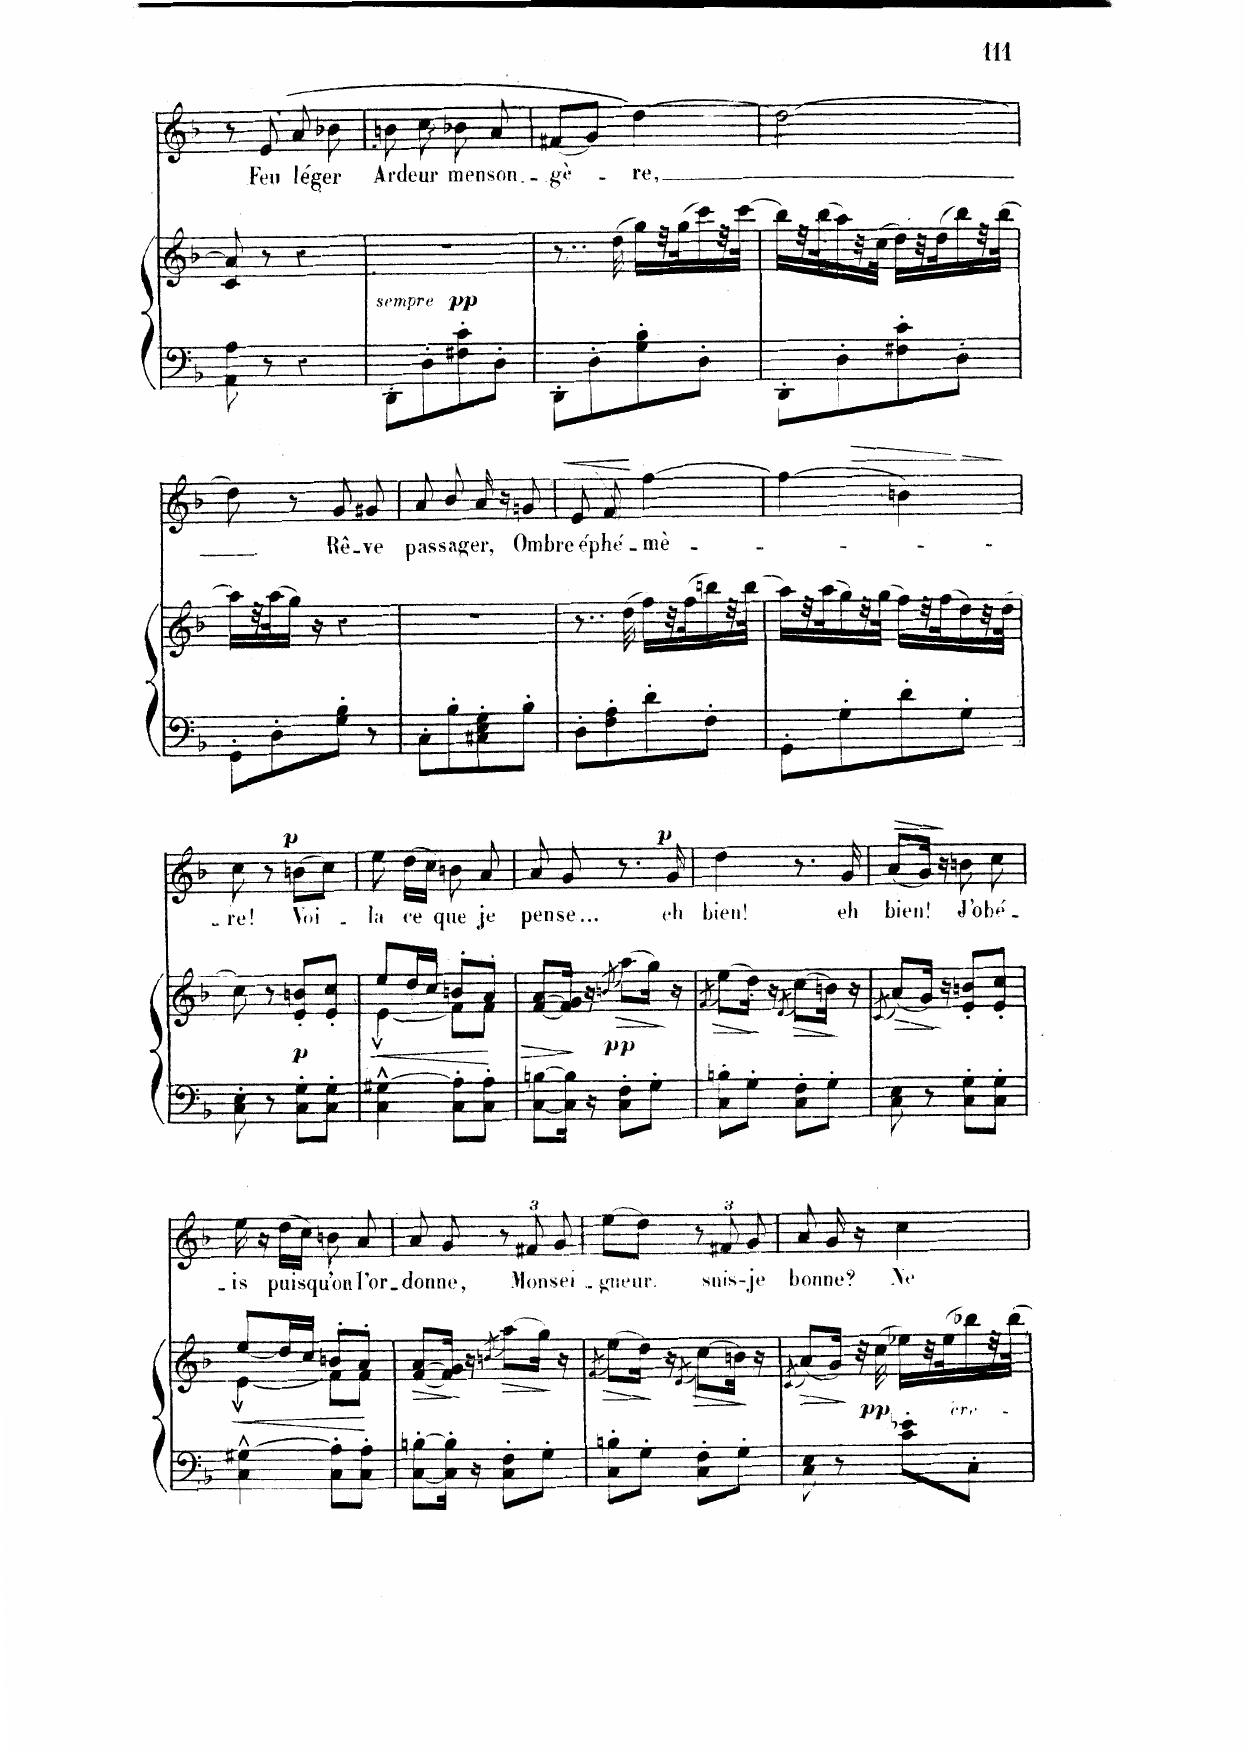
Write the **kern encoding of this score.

**kern	**kern	**dynam	**kern	**text	**dynam
*part2	*part2	*part2	*part1	*part1	*part1
*staff3	*staff2	*staff2/3	*staff1	*staff1	*staff1
*I"Piano	*	*	*I"Chant Voice	*	*
*I'Pno	*	*	*	*	*
*clefF4	*clefG2	*	*clefG2	*	*
*k[b-]	*k[b-]	*	*k[b-]	*	*
*M2/4	*M2/4	*	*M2/4	*	*
=74	=74	=74	=74	=74	=74
8AA\ 8A\	8c/ 8a/	.	8r	.	.
8r	8r	.	(8e/	Feu	.
4r	4r	.	8a/	lé-	.
.	.	.	8b-X\	-ger,	.
=75	=75	=75	=75	=75	=75
!	!	!LO:DY:b	!	!	!
!	!	!LO:DY:n=1:b	!	!	!
8DD'\L	2r	other-dynamics pp	8bn\	Ar-	.
8D'\	.	.	8cc\	-deur	.
8F#X\' 8c\'	.	.	8b-X\	men-	.
8D'\J	.	.	8a/	-son-	.
=76	=76	=76	=76	=76	=76
8DD'>\L	8..r	.	(8f#X/L	-gè-	.
8D'>\	.	.	8g/J)	.	.
.	(32dd\	.	.	.	.
8G\'> 8B-\'>	16gg\LL)	.	[4dd\)	-re,	.
.	32r	.	.	.	.
.	(32gg\J	.	.	.	.
8D'>\J	16ccc\)	.	.	.	.
.	32r	.	.	.	.
.	(32ccc\JJJ	.	.	.	.
=77	=77	=77	=77	=77	=77
8DD'>\L	16bb-\LL)	.	2dd\_	.	.
.	32r	.	.	.	.
.	(32bb-\J	.	.	.	.
8D'>\	16aa\)	.	.	.	.
.	32r	.	.	.	.
.	(32cc\JJJ	.	.	.	.
8F#X\'> 8c\'>	16dd\LL)	.	.	.	.
.	32r	.	.	.	.
.	(32dd\J	.	.	.	.
8D'>\J	16bb-\)	.	.	.	.
.	32r	.	.	.	.
.	(32bb-\JJJ	.	.	.	.
=78	=78	=78	=78	=78	=78
8GG'\L	16aa\LL)	.	4dd\]	.	.
.	32r	.	.	.	.
.	(32aa\J	.	.	.	.
8D'\	16gg\JJ)	.	.	.	.
.	16r	.	.	.	.
8G\' 8B-\'J	4r	.	8g/	Rê-	.
8r	.	.	8g#X/	-ve	.
=79	=79	=79	=79	=79	=79
8C'\L	2r	.	8a/	pas-	.
8B-'\	.	.	8b-/	-sa-	.
8C#X\' 8E\' 8G\'	.	.	16a/	-ger,	.
.	.	.	16r	.	.
8B-'\J	.	.	8gn/	Om-	.
=80	=80	=80	=80	=80	=80
!	!	!	!	!	!LO:HP:b
8D'\L	8..r	.	8e/	bre é	<
8F\' 8A\'	.	.	8f/	-phé-	.
.	(32dd\	.	.	.	.
8d'\	16ff\LL)	.	[4ff\	-mè-	[
.	32r	.	.	.	.
.	(32ff\J	.	.	.	.
8F'\J	16bbn\)	.	.	.	.
.	32r	.	.	.	.
.	(32bb\JJJ	.	.	.	.
=81	=81	=81	=81	=81	=81
!	!	!	!	!	!LO:HP:b
8GG'\L	16aa\LL)	.	(4ff\]	.	>
.	32r	.	.	.	.
.	(32aa\J	.	.	.	.
8G'\	16gg\)	.	.	.	.
.	32r	.	.	.	.
.	(32gg\JJJ	.	.	.	.
8d'\	16ff\LL)	.	4bn\)	.	.
.	32r	.	.	.	.
.	(32ff\J	.	.	.	.
8G'\J	16dd\)	.	.	.	.
.	32r	.	.	.	.
.	(32dd\JJJ	.	.	.	.
.	.	.	.	.	]
=82	=82	=82	=82	=82	=82
8C\' 8E\'	8cc\)	.	8cc\	-– re!	.
8r	8r	.	8r	.	.
!	!	!LO:DY:b	!	!	!LO:DY:a
8C\' 8G\'L	8e/' 8bn/'L	p	(8bn\L	Voi-	p
8C\' 8G\'J	8e/' 8cc/'J	.	8cc\J)	.	.
=83	=83	=83	=83	=83	=83
!	!	!LO:HP:b	!	!	!
*	*^	*	*	*	*
4C\^^ 4G#X\^^	8ee/L	(4e^^\	<	8ee\	-là	.
.	16dd/L	.	.	(16dd\LL	ce	.
.	16cc/JJ	.	.	16cc\JJ)	.	.
8C\' 8A\'L	8bn'/L	8f\L)	.	8bn\	que	.
8C\' 8A\'J	8a'/J	8f\J	.	8a/	je	.
*	*v	*v	*	*	*	*
.	.	[	.	.	.
=84	=84	=84	=84	=84	=84
!	!	!LO:HP:b	!	!	!
[8C\ [8Bn\L	([<8f/ 8a/L	>	8a/	pen-	.
16C\] 16B\]Jk	16f/] 16g/Jk)	]	8g/	-se…	.
16r	16r	.	.	.	.
.	(8qbn/	.	.	.	.
!	!	!LO:DY:b	!	!	!
8C\' 8F\'L	(8aa\L)	pp	8.r	.	.
8G'\J	16gg\Jk)	.	.	.	.
!	!	!	!	!	!LO:DY:a
.	16r	.	16g/	eh	p
=85	=85	=85	=85	=85	=85
.	(8qf/	.	.	.	.
8C\' 8Bn\'L	(8ee\L)	.	4dd\	bien!	.
8G'\J	16dd\Jk)	.	.	.	.
.	16r	.	.	.	.
.	(8qd/	.	.	.	.
8C\' 8F\'L	(8cc\L)	.	8.r	.	.
8G'\J	16bn\Jk)	.	.	.	.
.	16r	.	16g/	eh	.
=86	=86	=86	=86	=86	=86
.	(8qc/	.	.	.	.
!	!	!	!	!	!LO:HP:b
8C\ 8E\	(8a/L)	.	(8a/L	bien!	>
8r	16g/Jk)	.	16g/Jk)	.	]
.	16r	.	16r	.	.
8C\' 8G\'L	8e/' 8bn/'L	.	8bn\	J’o-	.
8C\' 8G\'J	8e/' 8cc/'J	.	8cc\	-bé-	.
=87	=87	=87	=87	=87	=87
!	!	!LO:HP:b	!	!	!
*	*^	*	*	*	*
4C\^^ 4G#X\^^	(<8ee/L	(4e^^\	<	16ee\	-– is,	.
.	.	.	.	16r	.	.
.	16dd/L)	.	.	(16dd\LL	puis-	.
.	16cc/JJ	.	.	16cc\JJ)	.	.
8C\' 8A\'L	8bn'/L	8f\L)	.	8bn\	-qu’on	.
8C\' 8A\'J	8a'/J	8f\J	.	8a/	l’or-	.
*	*v	*v	*	*	*	*
.	.	[	.	.	.
=88	=88	=88	=88	=88	=88
!	!	!LO:HP:b	!	!	!
[8C\ [8Bn\L	([<8f/ 8a/L	>	8a/	-don-	.
16C\] 16B\]Jk	16f/] 16g/Jk)	]	8g/	-ne,	.
16r	16r	.	.	.	.
.	(8qbn/	.	.	.	.
8C\' 8F\'L	(8aa\L)	.	12r	.	.
.	.	.	12f#X/	Mon-	.
8G'\J	16gg\Jk)	.	.	.	.
.	.	.	12g/	-sei-	.
.	16r	.	.	.	.
=89	=89	=89	=89	=89	=89
.	(8qf/	.	.	.	.
8C\' 8Bn\'L	(8ee\L)	.	(8ee\L	-gneur,	.
8G'\J	16dd\Jk)	.	8dd\J)	.	.
.	16r	.	.	.	.
.	(8qd/	.	.	.	.
8C\' 8F\'L	(8cc\L)	.	12r	.	.
.	.	.	12f#X/	suis-	.
8G'\J	16bn\Jk)	.	.	.	.
.	.	.	12g/	-je	.
.	16r	.	.	.	.
=90	=90	=90	=90	=90	=90
.	(8qc/	.	.	.	.
8C\ 8E\	(8a/L)	.	8a/	bon-	.
8r	16g/Jk)	.	16g/	-ne?..	.
.	32r	.	16r	.	.
!	!	!LO:DY:b	!	!	!
.	(32cc\	pp	.	.	.
8c\' 8e-X\'L	16ee-X\LL)	.	4cc\	Ne	.
.	32r	.	.	.	.
.	(32ee-\J	.	.	.	.
!	!LO:TX:b:i:t=cresc.	!	!	!	!
8C'\J	16bb-X\)	.	.	.	.
.	32r	.	.	.	.
.	32bb-\JJJ	.	.	.	.
=	=	=	=	=	=
*-	*-	*-	*-	*-	*-
